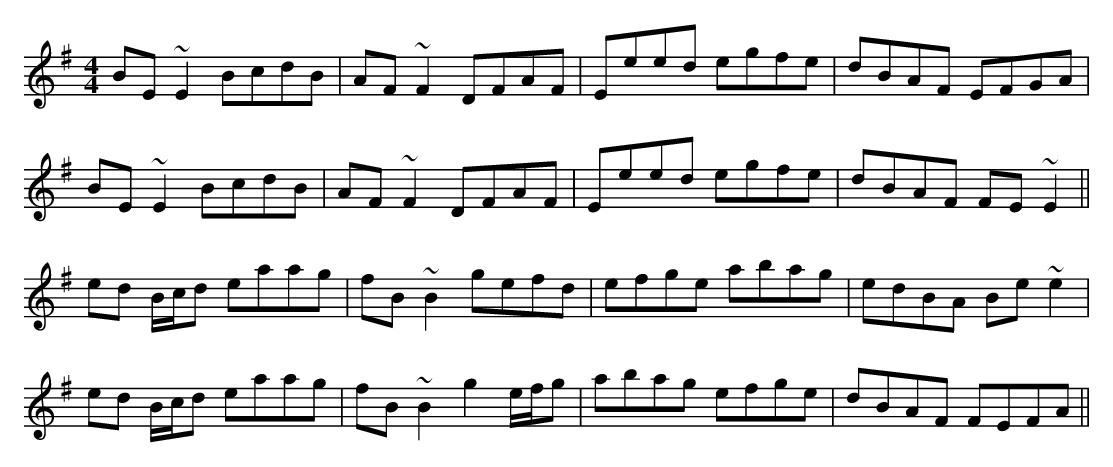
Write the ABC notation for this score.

X:1
M:4/4
K:Dmix
BE ~E2 BcdB|AF ~F2 DFAF|Eeed egfe|dBAF EFGA|
BE ~E2 BcdB|AF ~F2 DFAF|Eeed egfe|dBAF FE ~E2||
ed B/c/d eaag|fB ~B2 gefd|efge abag|edBA Be ~e2|
ed B/c/d eaag|fB ~B2 g2 e/f/g|abag efge|dBAF FEFA||
